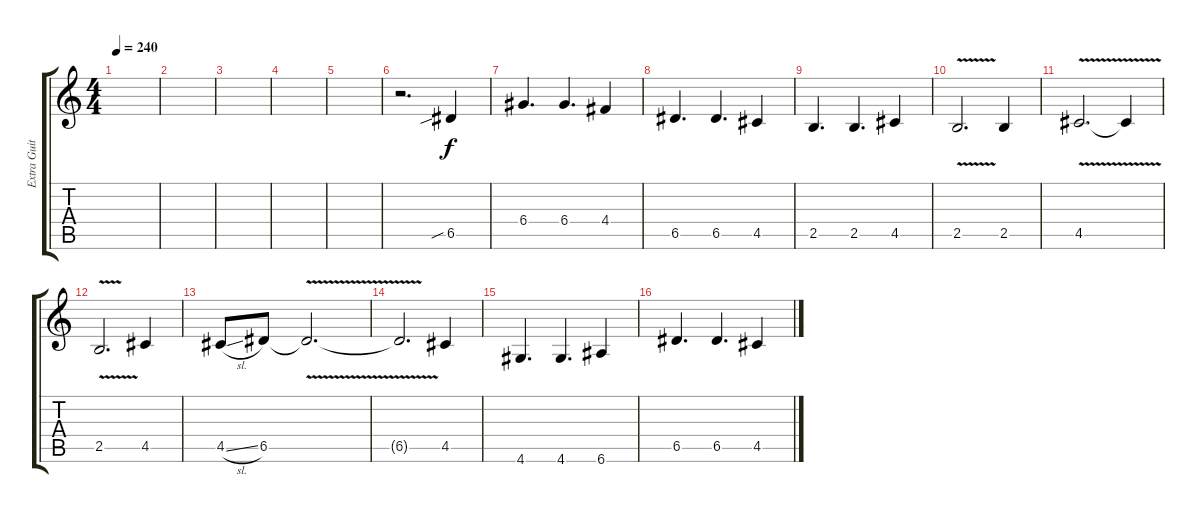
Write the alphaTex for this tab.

\track ("Extra Guitar" "Extra Guit") {instrument distortionguitar}
\staff {score tabs}
\tuning (E4 B3 G3 D3 A2 E2) {hide}
\ts (4 4)
\tempo 240
\clef g2
\ks c
|
|
|
|
|
r.2{d} 6.5{sib}.4 |
6.4.4{d} 6.4.4{d} 4.4.4 |
6.5.4{d} 6.5.4{d} 4.5.4 |
2.5.4{d} 2.5.4{d} 4.5.4 |
2.5{v}.2{d} 2.5.4 |
4.5{v}.2{d} 4.5{t}.4 |
2.5{v}.2{d} 4.5.4 |
4.5{sl}.8 6.5.8 6.5{v t}.2{d} |
6.5{v t}.2{d} 4.5.4 |
4.6.4{d} 4.6.4{d} 6.6.4 |
6.5.4{d} 6.5.4{d} 4.5.4
